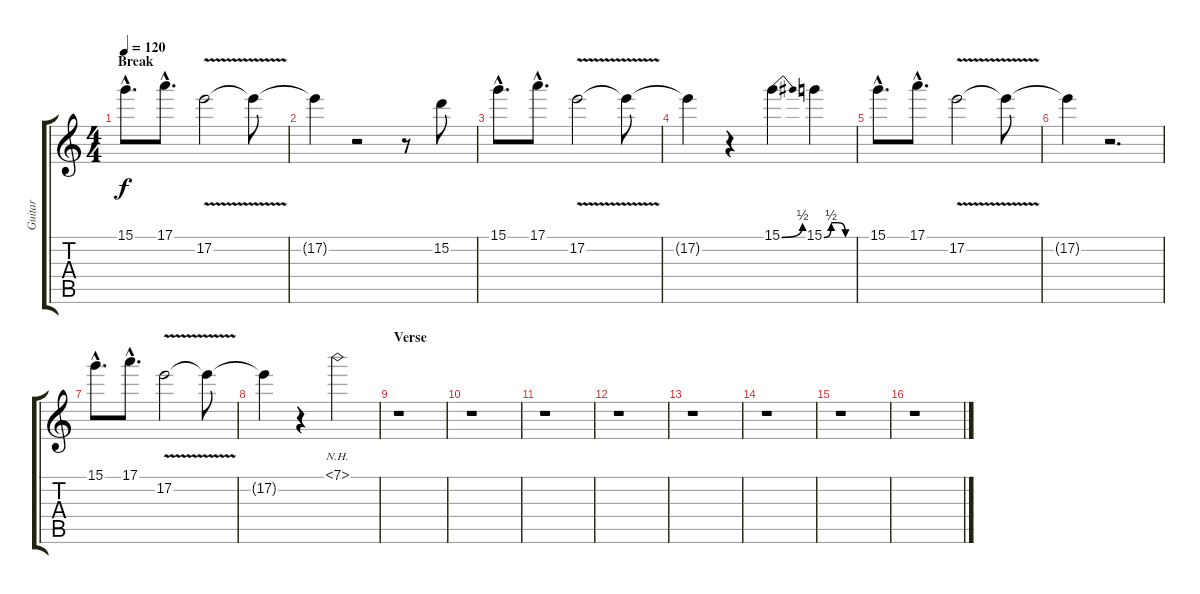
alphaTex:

\track ("Guitar" "Guitar") {instrument electricguitarclean}
\staff {score tabs}
\tuning (E4 B3 G3 D3 A2 E2) {hide}
\ts (4 4)
\section ("" "Break")
\tempo 120
\clef g2
\ks c
15.1{hac}.8{d dy f} 17.1{hac}.8{d} 17.2{v}.2 17.2{t}.8 |
17.2{t}.4 r.2 r.8 15.2.8 |
15.1{hac}.8{d} 17.1{hac}.8{d} 17.2{v}.2 17.2{t}.8 |
17.2{t}.4 r.4 15.1{be (bend 0 0 60 2)}.4 15.1{be (custom 0 0 15 2 30 2 45 0 60 0)}.4 |
15.1{hac}.8{d} 17.1{hac}.8{d} 17.2{v}.2 17.2{t}.8 |
17.2{t}.4 r.2{d} |
15.1{hac}.8{d} 17.1{hac}.8{d} 17.2{v}.2 17.2{t}.8 |
17.2{t}.4 r.4 7.1{nh}.2 |
\section ("" "Verse")
r.1 |
r.1 |
r.1 |
r.1 |
r.1 |
r.1 |
r.1 |
r.1
